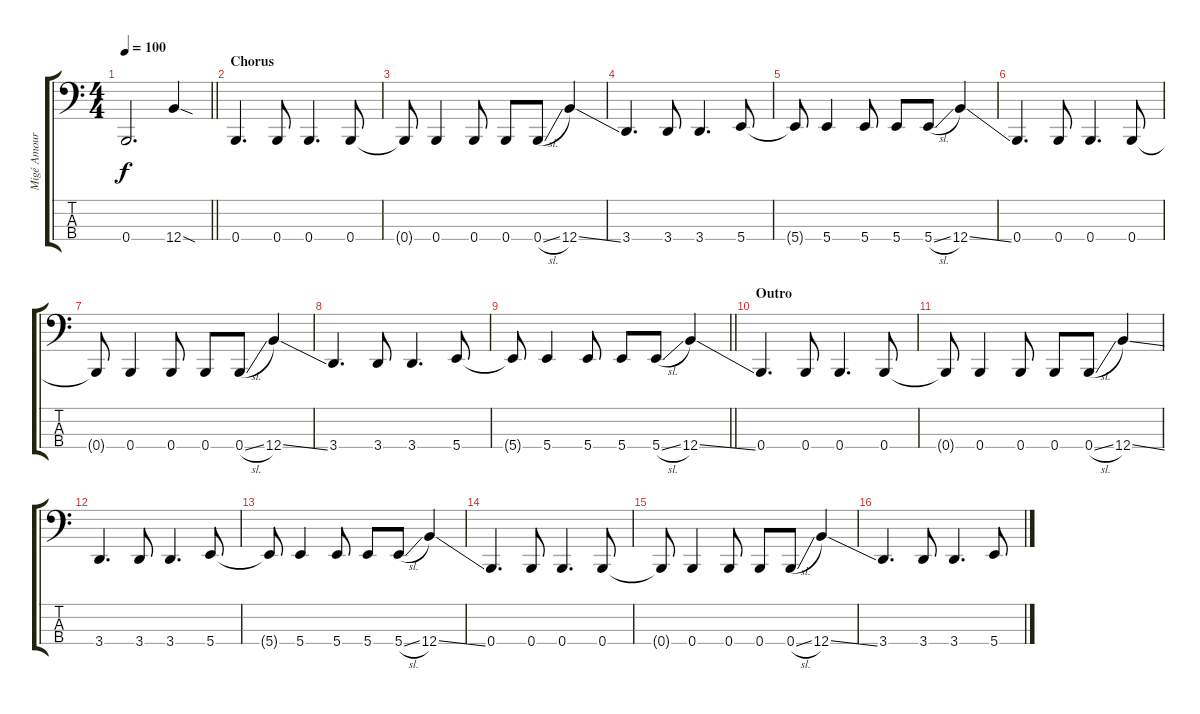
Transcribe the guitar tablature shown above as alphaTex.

\track ("Migé Amour (Bass)" "Migé Amour") {instrument electricbassfinger}
\staff {score tabs}
\tuning (D2 A1 E1 B0) {hide}
\ts (4 4)
\tempo 100
\clef f4
\barLineRight lightlight
\ks c
0.4{t}.2{d dy f} 12.4{sod}.4 |
\section ("" "Chorus")
0.4.4{d} 0.4.8 0.4.4{d} 0.4.8 |
0.4{t}.8 0.4.4 0.4.8 0.4.8 0.4{sl}.8 12.4{ss}.4 |
3.4.4{d} 3.4.8 3.4.4{d} 5.4.8 |
5.4{t}.8 5.4.4 5.4.8 5.4.8 5.4{sl}.8 12.4{ss}.4 |
0.4.4{d} 0.4.8 0.4.4{d} 0.4.8 |
0.4{t}.8 0.4.4 0.4.8 0.4.8 0.4{sl}.8 12.4{ss}.4 |
3.4.4{d} 3.4.8 3.4.4{d} 5.4.8 |
\barLineRight lightlight
5.4{t}.8 5.4.4 5.4.8 5.4.8 5.4{sl}.8 12.4{ss}.4 |
\section ("" "Outro")
0.4.4{d} 0.4.8 0.4.4{d} 0.4.8 |
0.4{t}.8 0.4.4 0.4.8 0.4.8 0.4{sl}.8 12.4{ss}.4 |
3.4.4{d} 3.4.8 3.4.4{d} 5.4.8 |
5.4{t}.8 5.4.4 5.4.8 5.4.8 5.4{sl}.8 12.4{ss}.4 |
0.4.4{d} 0.4.8 0.4.4{d} 0.4.8 |
0.4{t}.8 0.4.4 0.4.8 0.4.8 0.4{sl}.8 12.4{ss}.4 |
3.4.4{d} 3.4.8 3.4.4{d} 5.4.8
